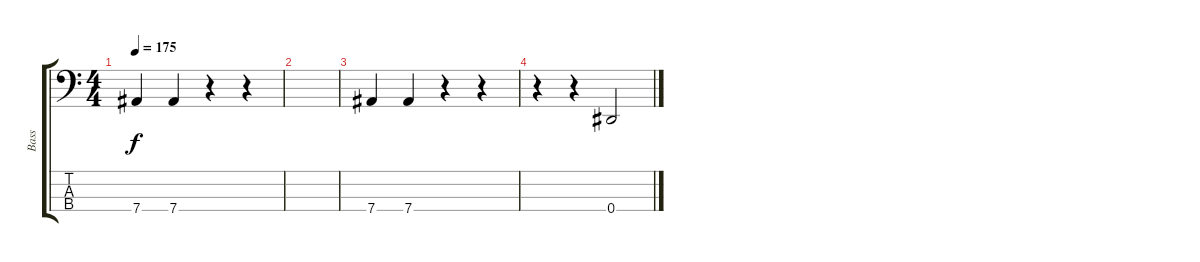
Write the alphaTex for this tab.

\track ("Bass" "Bass") {instrument electricbassfinger}
\staff {score tabs}
\tuning (Gb2 Db2 Ab1 Eb1) {hide}
\ts (4 4)
\tempo 175
\clef f4
\ks c
7.4.4{dy f} 7.4.4 r.4 r.4 |
|
7.4.4 7.4.4 r.4 r.4 |
r.4 r.4 0.4.2
